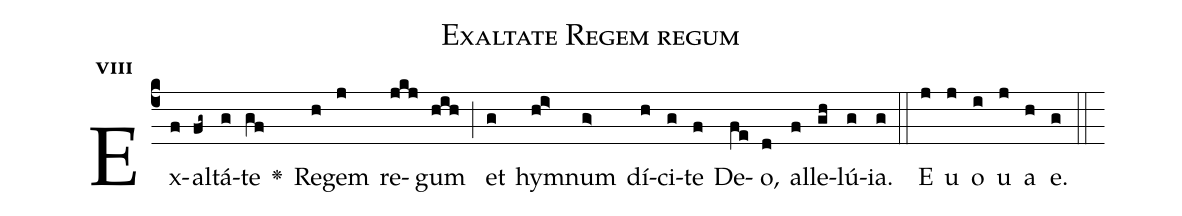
name:Exaltate Regem regum;
office-part:Antiphona;
mode:8;
%%
initial-style: 1;
name: Exaltate Regem regum
book: Antiphonae & Responsoria/Tomus II, p. 237;
occasion: In Ascensione Domini;
office-part: Laudes Ant 2;
user-notes: ;
commentary: ;
annotation: 8g;
centering-scheme: english;
fontsize: 12;
font: OFLSortsMillGoudy;
height: 11;
width: 4.5;
%%
(c4)Ex(f)al(fg~)tá(g)te(gf) <v>\greheightstar</v>() Re(h)gem(j) re(jkj)gum(hih) (;) et(g) hym(hi>)num(g>) dí(h)ci(g)te(f) De(fe)o,(d) al(f)le(gh)lú(g)ia.(g) (::)
E(j) u(j) o(i) u(j) a(h) e.(g) (::)
